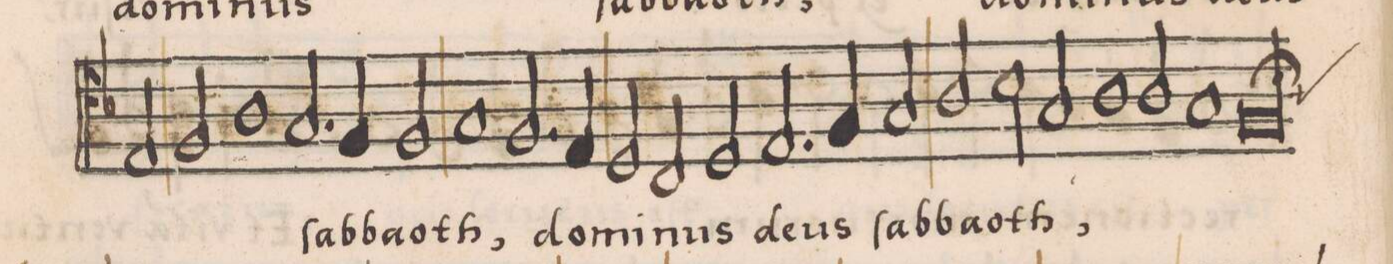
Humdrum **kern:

**kern	**text
*I"TENOR	*
*clefC4	*
*k[b-]	*
*met(C|)	*
*M2/1	*
2E/	.
2F/	.
1A\	.
=17-	=17-
2.G/	ſab-
4F/	-ba-
2F/	-oth,
=18-	=18-
1G	.
2.F/	do-
4E/	.
=19-	=19-
2D/	-mi-
2C/	-nus
2D/	.
2.E/	de-
=20-	=20-
4F/	-us
2G/	ſab-
2A/	-ba-
2B-\	-oth,
=21-	=21-
2G/	.
1A	.
2A/	.
=22-	=22-
1G	.
*custos:A	*
1Fl;	.
=23||	=23||
*-	*-
